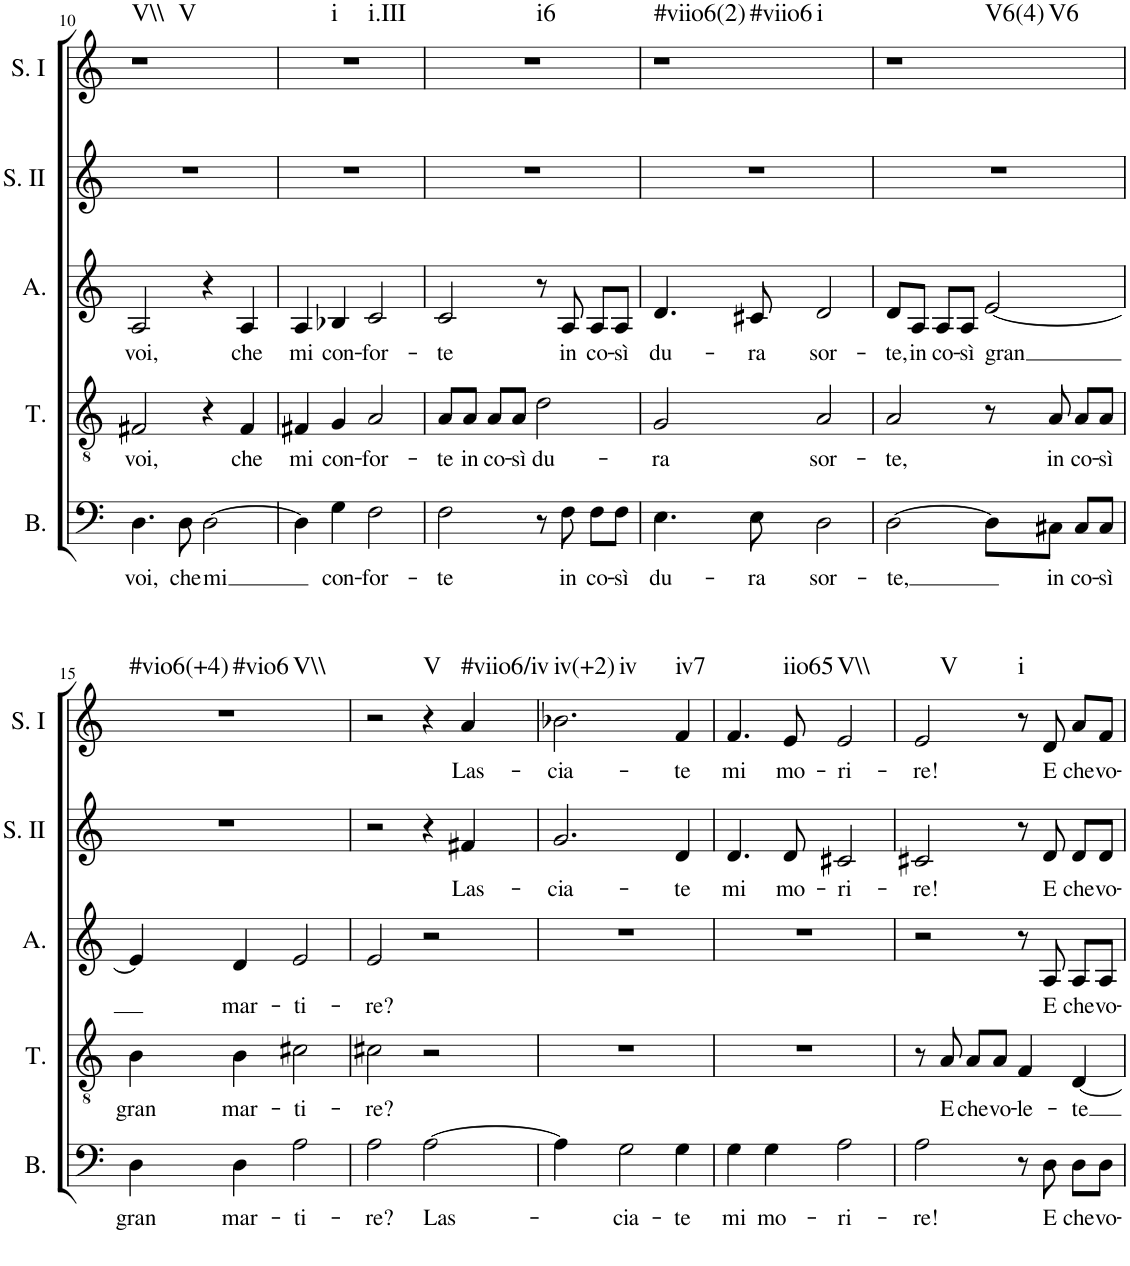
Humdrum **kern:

**kern	**text	**kern	**text	**kern	**text	**kern	**text	**kern	**text	**harte
*part5	*part5	*part4	*part4	*part3	*part3	*part2	*part2	*part1	*part1	*part1
*staff5	*staff5	*staff4	*staff4	*staff3	*staff3	*staff2	*staff2	*staff1	*staff1	*
*I"Basso	*	*I"Tenore	*	*I"Alto	*	*I"Soprano II	*	*I"Soprano I	*	*
*I'B.	*	*I'T.	*	*I'A.	*	*I'S. II	*	*I'S. I	*	*
!!LO:PB:g=z
*clefF4	*	*clefGv2	*	*clefG2	*	*clefG2	*	*clefG2	*	*
*k[]	*	*k[]	*	*k[]	*	*k[]	*	*k[]	*	*
*M4/4	*	*M4/4	*	*M4/4	*	*M4/4	*	*M4/4	*	*
*met(c)	*	*met(c)	*	*met(c)	*	*met(c)	*	*met(c)	*	*
=10	=10	=10	=10	=10	=10	=10	=10	=10	=10	=10
!	!LO:LY:b	!	!LO:LY:b	!	!LO:LY:b	!	!	!	!	!LO:H:n=1:kt=V\\
!	!	!	!	!	!	!	!	!	!	!LO:H:n=2:kt=V
4.D\	voi,	2F#X/	voi,	2A/	voi,	1r	.	1r	.	N N
!	!LO:LY:b	!	!	!	!	!	!	!	!	!
8D\	che	.	.	.	.	.	.	.	.	.
!	!LO:LY:b	!	!	!	!	!	!	!	!	!
[2D\	mi	4r	.	4r	.	.	.	.	.	.
!	!	!	!LO:LY:b	!	!LO:LY:b	!	!	!	!	!
.	.	4F#/	che	4A/	che	.	.	.	.	.
=11	=11	=11	=11	=11	=11	=11	=11	=11	=11	=11
!	!	!	!LO:LY:b	!	!LO:LY:b	!	!	!	!	!LO:H:n=1:kt=i
!	!	!	!	!	!	!	!	!	!	!LO:H:n=2:kt=i.III
4D\]	.	4F#X/	mi	4A/	mi	1r	.	1r	.	N N
!	!LO:LY:b	!	!LO:LY:b	!	!LO:LY:b	!	!	!	!	!
4G\	con-	4G/	con-	4B-X/	con-	.	.	.	.	.
!	!LO:LY:b	!	!LO:LY:b	!	!LO:LY:b	!	!	!	!	!
2F\	-for-	2A/	-for-	2c/	-for-	.	.	.	.	.
=12	=12	=12	=12	=12	=12	=12	=12	=12	=12	=12
!	!LO:LY:b	!	!LO:LY:b	!	!LO:LY:b	!	!	!	!	!LO:H:kt=i6
2F\	-te	8A/L	-te	2c/	-te	1r	.	1r	.	N
!	!	!	!LO:LY:b	!	!	!	!	!	!	!
.	.	8A/J	in	.	.	.	.	.	.	.
!	!	!	!LO:LY:b	!	!	!	!	!	!	!
.	.	8A/L	co-	.	.	.	.	.	.	.
!	!	!	!LO:LY:b	!	!	!	!	!	!	!
.	.	8A/J	-sì	.	.	.	.	.	.	.
!	!	!	!LO:LY:b	!	!	!	!	!	!	!
8r	.	2d\	du-	8r	.	.	.	.	.	.
!	!LO:LY:b	!	!	!	!LO:LY:b	!	!	!	!	!
8F\	in	.	.	8A/	in	.	.	.	.	.
!	!LO:LY:b	!	!	!	!LO:LY:b	!	!	!	!	!
8F\L	co-	.	.	8A/L	co-	.	.	.	.	.
!	!LO:LY:b	!	!	!	!LO:LY:b	!	!	!	!	!
8F\J	-sì	.	.	8A/J	-sì	.	.	.	.	.
=13	=13	=13	=13	=13	=13	=13	=13	=13	=13	=13
!	!LO:LY:b	!	!LO:LY:b	!	!LO:LY:b	!	!	!	!	!LO:H:n=1:kt=#viio6(2)
!	!	!	!	!	!	!	!	!	!	!LO:H:n=2:kt=#viio6
!	!	!	!	!	!	!	!	!	!	!LO:H:n=3:kt=i
4.E\	du-	2G/	-ra	4.d/	du-	1r	.	1r	.	N N N
!	!LO:LY:b	!	!	!	!LO:LY:b	!	!	!	!	!
8E\	-ra	.	.	8c#X/	-ra	.	.	.	.	.
!	!LO:LY:b	!	!LO:LY:b	!	!LO:LY:b	!	!	!	!	!
2D\	sor-	2A/	sor-	2d/	sor-	.	.	.	.	.
=14	=14	=14	=14	=14	=14	=14	=14	=14	=14	=14
!	!LO:LY:b	!	!LO:LY:b	!	!LO:LY:b	!	!	!	!	!LO:H:n=1:kt=V6(4)
!	!	!	!	!	!	!	!	!	!	!LO:H:n=2:kt=V6
[2D\	-te,	2A/	-te,	8d/L	-te,	1r	.	1r	.	N N
!	!	!	!	!	!LO:LY:b	!	!	!	!	!
.	.	.	.	8A/J	in	.	.	.	.	.
!	!	!	!	!	!LO:LY:b	!	!	!	!	!
.	.	.	.	8A/L	co-	.	.	.	.	.
!	!	!	!	!	!LO:LY:b	!	!	!	!	!
.	.	.	.	8A/J	-sì	.	.	.	.	.
!	!	!	!	!	!LO:LY:b	!	!	!	!	!
8D\L]	.	8r	.	[2e/	gran	.	.	.	.	.
!	!LO:LY:b	!	!LO:LY:b	!	!	!	!	!	!	!
8C#X\J	in	8A/	in	.	.	.	.	.	.	.
!	!LO:LY:b	!	!LO:LY:b	!	!	!	!	!	!	!
8C#/L	co-	8A/L	co-	.	.	.	.	.	.	.
!	!LO:LY:b	!	!LO:LY:b	!	!	!	!	!	!	!
8C#/J	-sì	8A/J	-sì	.	.	.	.	.	.	.
!!LO:LB:g=z
=15	=15	=15	=15	=15	=15	=15	=15	=15	=15	=15
!	!LO:LY:b	!	!LO:LY:b	!	!	!	!	!	!	!LO:H:n=1:kt=#vio6(+4)
!	!	!	!	!	!	!	!	!	!	!LO:H:n=2:kt=#vio6
!	!	!	!	!	!	!	!	!	!	!LO:H:n=3:kt=V\\
4D\	gran	4B\	gran	4e/]	.	1r	.	1r	.	N N N
!	!LO:LY:b	!	!LO:LY:b	!	!LO:LY:b	!	!	!	!	!
4D\	mar-	4B\	mar-	4d/	mar-	.	.	.	.	.
!	!LO:LY:b	!	!LO:LY:b	!	!LO:LY:b	!	!	!	!	!
2A\	-ti-	2c#X\	-ti-	2e/	-ti-	.	.	.	.	.
=16	=16	=16	=16	=16	=16	=16	=16	=16	=16	=16
!	!LO:LY:b	!	!LO:LY:b	!	!LO:LY:b	!	!	!	!	!
2A\	-re?	2c#X\	-re?	2e/	-re?	2r	.	2r	.	.
!	!LO:LY:b	!	!	!	!	!	!	!	!	!LO:H:kt=V
[2A\	Las-	2r	.	2r	.	4r	.	4r	.	N
!	!	!	!	!	!	!	!LO:LY:b	!	!LO:LY:b	!LO:H:kt=#viio6/iv
.	.	.	.	.	.	4f#X/	Las-	4a/	Las-	N
=17	=17	=17	=17	=17	=17	=17	=17	=17	=17	=17
!	!	!	!	!	!	!	!LO:LY:b	!	!LO:LY:b	!LO:H:n=1:kt=iv(+2)
!	!	!	!	!	!	!	!	!	!	!LO:H:n=2:kt=iv
4A\]	.	1r	.	1r	.	2.g/	-cia-	2.b-X\	-cia-	N N
!	!LO:LY:b	!	!	!	!	!	!	!	!	!
2G\	-cia-	.	.	.	.	.	.	.	.	.
!	!LO:LY:b	!	!	!	!	!	!LO:LY:b	!	!LO:LY:b	!LO:H:kt=iv7
4G\	-te	.	.	.	.	4d/	-te	4f/	-te	N
=18	=18	=18	=18	=18	=18	=18	=18	=18	=18	=18
!	!LO:LY:b	!	!	!	!	!	!LO:LY:b	!	!LO:LY:b	!
4G\	mi	1r	.	1r	.	4.d/	mi	4.f/	mi	.
!	!LO:LY:b	!	!	!	!	!	!	!	!	!
4G\	mo-	.	.	.	.	.	.	.	.	.
!	!	!	!	!	!	!	!LO:LY:b	!	!LO:LY:b	!LO:H:kt=iio65
.	.	.	.	.	.	8d/	mo-	8e/	mo-	N
!	!LO:LY:b	!	!	!	!	!	!LO:LY:b	!	!LO:LY:b	!LO:H:kt=V\\
2A\	-ri-	.	.	.	.	2c#X/	-ri-	2e/	-ri-	N
=19	=19	=19	=19	=19	=19	=19	=19	=19	=19	=19
!	!LO:LY:b	!	!	!	!	!	!LO:LY:b	!	!LO:LY:b	!LO:H:kt=V
2A\	-re!	8r	.	2r	.	2c#X/	-re!	2e/	-re!	N
!	!	!	!LO:LY:b	!	!	!	!	!	!	!
.	.	8A/	E	.	.	.	.	.	.	.
!	!	!	!LO:LY:b	!	!	!	!	!	!	!
.	.	8A/L	che	.	.	.	.	.	.	.
!	!	!	!LO:LY:b	!	!	!	!	!	!	!
.	.	8A/J	vo-	.	.	.	.	.	.	.
!	!	!	!LO:LY:b	!	!	!	!	!	!	!LO:H:kt=i
8r	.	4F/	-le-	8r	.	8r	.	8r	.	N
!	!LO:LY:b	!	!	!	!LO:LY:b	!	!LO:LY:b	!	!LO:LY:b	!
8D\	E	.	.	8A/	E	8d/	E	8d/	E	.
!	!LO:LY:b	!	!LO:LY:b	!	!LO:LY:b	!	!LO:LY:b	!	!LO:LY:b	!
8D\L	che	[4D/	-te	8A/L	che	8d/L	che	8a/L	che	.
!	!LO:LY:b	!	!	!	!LO:LY:b	!	!LO:LY:b	!	!LO:LY:b	!
8D\J	vo-	.	.	8A/J	vo-	8d/J	vo-	8f/J	vo-	.
=	=	=	=	=	=	=	=	=	=	=
*-	*-	*-	*-	*-	*-	*-	*-	*-	*-	*-
